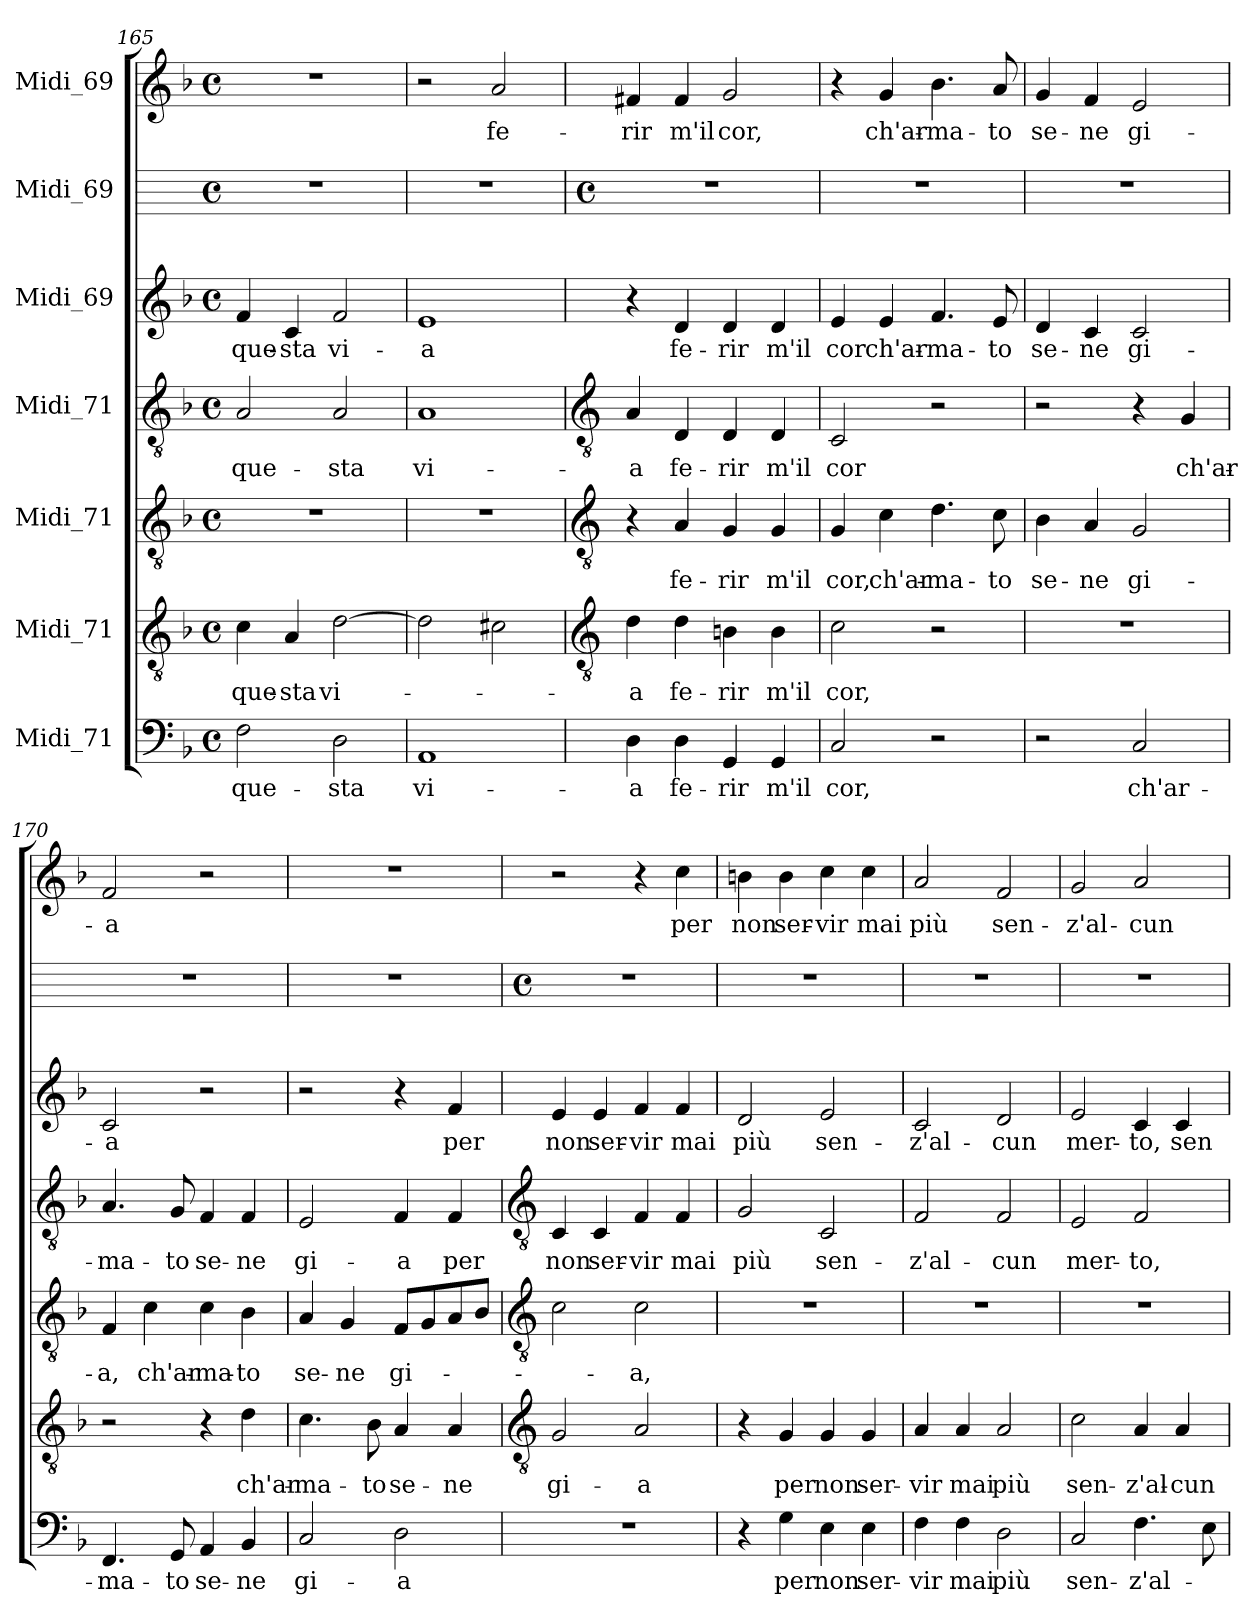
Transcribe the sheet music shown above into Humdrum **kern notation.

**kern	**text	**kern	**text	**kern	**text	**kern	**text	**kern	**text	**kern	**kern	**text
*part7	*part7	*part6	*part6	*part5	*part5	*part4	*part4	*part3	*part3	*part2	*part1	*part1
*staff7	*staff7	*staff6	*staff6	*staff5	*staff5	*staff4	*staff4	*staff3	*staff3	*staff2	*staff1	*staff1
*I"Midi_71	*	*I"Midi_71	*	*I"Midi_71	*	*I"Midi_71	*	*I"Midi_69	*	*I"Midi_69	*I"Midi_69	*
*clefF4	*	*clefGv2	*	*clefGv2	*	*clefGv2	*	*clefG2	*	*	*clefG2	*
*k[b-]	*	*k[b-]	*	*k[b-]	*	*k[b-]	*	*k[b-]	*	*	*k[b-]	*
*F:	*	*F:	*	*F:	*	*F:	*	*F:	*	*	*F:	*
*M4/4	*	*M4/4	*	*M4/4	*	*M4/4	*	*M4/4	*	*M4/4	*M4/4	*
*met(c)	*	*met(c)	*	*met(c)	*	*met(c)	*	*met(c)	*	*met(c)	*met(c)	*
=165	=165	=165	=165	=165	=165	=165	=165	=165	=165	=165	=165	=165
!	!LO:LY:b	!	!LO:LY:b	!	!	!	!LO:LY:b	!	!LO:LY:b	!	!	!
2F	que-	4c	que-	1r	.	2A	que-	4f	que-	1r	1r	.
!	!	!	!LO:LY:b	!	!	!	!	!	!LO:LY:b	!	!	!
.	.	4A	-sta	.	.	.	.	4c	-sta	.	.	.
!	!LO:LY:b	!	!LO:LY:b	!	!	!	!LO:LY:b	!	!LO:LY:b	!	!	!
2D	-sta	[2d	vi-	.	.	2A	-sta	2f	vi-	.	.	.
=166	=166	=166	=166	=166	=166	=166	=166	=166	=166	=166	=166	=166
!	!LO:LY:b	!	!	!	!	!	!LO:LY:b	!	!LO:LY:b	!	!	!
1AA	vi-	2d]	.	1r	.	1A	vi-	1e	-a	1r	2r	.
!	!	!	!	!	!	!	!	!	!	!	!	!LO:LY:b
.	.	2c#X	.	.	.	.	.	.	.	.	2a	fe-
!!LO:LB:g=z
=167	=167	=167	=167	=167	=167	=167	=167	=167	=167	=167	=167	=167
*	*	*clefGv2	*	*clefGv2	*	*clefGv2	*	*	*	*	*	*
*	*	*	*	*	*	*	*	*	*	*M4/4	*	*
*	*	*	*	*	*	*	*	*	*	*met(c)	*	*
!	!LO:LY:b	!	!LO:LY:b	!	!	!	!LO:LY:b	!	!	!	!	!LO:LY:b
4D	-a	4d	-a	4r	.	4A	-a	4r	.	1r	4f#X	-rir
!	!LO:LY:b	!	!LO:LY:b	!	!LO:LY:b	!	!LO:LY:b	!	!LO:LY:b	!	!	!LO:LY:b
4D	fe-	4d	fe-	4A	fe-	4D	fe-	4d	fe-	.	4f#	m'il
!	!LO:LY:b	!	!LO:LY:b	!	!LO:LY:b	!	!LO:LY:b	!	!LO:LY:b	!	!	!LO:LY:b
4GG	-rir	4Bn	-rir	4G	-rir	4D	-rir	4d	-rir	.	2g	cor,
!	!LO:LY:b	!	!LO:LY:b	!	!LO:LY:b	!	!LO:LY:b	!	!LO:LY:b	!	!	!
4GG	m'il	4B	m'il	4G	m'il	4D	m'il	4d	m'il	.	.	.
=168	=168	=168	=168	=168	=168	=168	=168	=168	=168	=168	=168	=168
!	!LO:LY:b	!	!LO:LY:b	!	!LO:LY:b	!	!LO:LY:b	!	!LO:LY:b	!	!	!
2C	cor,	2c	cor,	4G	cor,	2C	cor	4e	cor	1r	4r	.
!	!	!	!	!	!LO:LY:b	!	!	!	!LO:LY:b	!	!	!LO:LY:b
.	.	.	.	4c	ch'ar-	.	.	4e	ch'ar-	.	4g	ch'ar-
!	!	!	!	!	!LO:LY:b	!	!	!	!LO:LY:b	!	!	!LO:LY:b
2r	.	2r	.	4.d	-ma-	2r	.	4.f	-ma-	.	4.b-	-ma-
!	!	!	!	!	!LO:LY:b	!	!	!	!LO:LY:b	!	!	!LO:LY:b
.	.	.	.	8c	-to	.	.	8e	-to	.	8a	-to
=169	=169	=169	=169	=169	=169	=169	=169	=169	=169	=169	=169	=169
!	!	!	!	!	!LO:LY:b	!	!	!	!LO:LY:b	!	!	!LO:LY:b
2r	.	1r	.	4B-	se-	2r	.	4d	se-	1r	4g	se-
!	!	!	!	!	!LO:LY:b	!	!	!	!LO:LY:b	!	!	!LO:LY:b
.	.	.	.	4A	-ne	.	.	4c	-ne	.	4f	-ne
!	!LO:LY:b	!	!	!	!LO:LY:b	!	!	!	!LO:LY:b	!	!	!LO:LY:b
2C	ch'ar-	.	.	2G	gi-	4r	.	2c	gi-	.	2e	gi-
!	!	!	!	!	!	!	!LO:LY:b	!	!	!	!	!
.	.	.	.	.	.	4G	ch'ar-	.	.	.	.	.
=170	=170	=170	=170	=170	=170	=170	=170	=170	=170	=170	=170	=170
!	!LO:LY:b	!	!	!	!LO:LY:b	!	!LO:LY:b	!	!LO:LY:b	!	!	!LO:LY:b
4.FF	-ma-	2r	.	4F	-a,	4.A	-ma-	2c	-a	1r	2f	-a
!	!	!	!	!	!LO:LY:b	!	!	!	!	!	!	!
.	.	.	.	4c	ch'ar-	.	.	.	.	.	.	.
!	!LO:LY:b	!	!	!	!	!	!LO:LY:b	!	!	!	!	!
8GG	-to	.	.	.	.	8G	-to	.	.	.	.	.
!	!LO:LY:b	!	!	!	!LO:LY:b	!	!LO:LY:b	!	!	!	!	!
4AA	se-	4r	.	4c	-ma-	4F	se-	2r	.	.	2r	.
!	!LO:LY:b	!	!LO:LY:b	!	!LO:LY:b	!	!LO:LY:b	!	!	!	!	!
4BB-	-ne	4d	ch'ar-	4B-	-to	4F	-ne	.	.	.	.	.
=171	=171	=171	=171	=171	=171	=171	=171	=171	=171	=171	=171	=171
!	!LO:LY:b	!	!LO:LY:b	!	!LO:LY:b	!	!LO:LY:b	!	!	!	!	!
2C	gi-	4.c	-ma-	4A	se-	2E	gi-	2r	.	1r	1r	.
!	!	!	!	!	!LO:LY:b	!	!	!	!	!	!	!
.	.	.	.	4G	-ne	.	.	.	.	.	.	.
!	!	!	!LO:LY:b	!	!	!	!	!	!	!	!	!
.	.	8B-	-to	.	.	.	.	.	.	.	.	.
!	!LO:LY:b	!	!LO:LY:b	!	!LO:LY:b	!	!LO:LY:b	!	!	!	!	!
2D	-a	4A	se-	8FL	gi-	4F	-a	4r	.	.	.	.
.	.	.	.	8G	.	.	.	.	.	.	.	.
!	!	!	!LO:LY:b	!	!	!	!LO:LY:b	!	!LO:LY:b	!	!	!
.	.	4A	-ne	8A	.	4F	per	4f	per	.	.	.
.	.	.	.	8B-J	.	.	.	.	.	.	.	.
!!LO:LB:g=z
=172	=172	=172	=172	=172	=172	=172	=172	=172	=172	=172	=172	=172
*	*	*clefGv2	*	*clefGv2	*	*clefGv2	*	*	*	*	*	*
*	*	*	*	*	*	*	*	*	*	*M4/4	*	*
*	*	*	*	*	*	*	*	*	*	*met(c)	*	*
!	!	!	!LO:LY:b	!	!	!	!LO:LY:b	!	!LO:LY:b	!	!	!
1r	.	2G	gi-	2c	.	4C	non	4e	non	1r	2r	.
!	!	!	!	!	!	!	!LO:LY:b	!	!LO:LY:b	!	!	!
.	.	.	.	.	.	4C	ser-	4e	ser-	.	.	.
!	!	!	!LO:LY:b	!	!LO:LY:b	!	!LO:LY:b	!	!LO:LY:b	!	!	!
.	.	2A	-a	2c	-a,	4F	-vir	4f	-vir	.	4r	.
!	!	!	!	!	!	!	!LO:LY:b	!	!LO:LY:b	!	!	!LO:LY:b
.	.	.	.	.	.	4F	mai	4f	mai	.	4cc	per
=173	=173	=173	=173	=173	=173	=173	=173	=173	=173	=173	=173	=173
!	!	!	!	!	!	!	!LO:LY:b	!	!LO:LY:b	!	!	!LO:LY:b
4r	.	4r	.	1r	.	2G	più	2d	più	1r	4bn	non
!	!LO:LY:b	!	!LO:LY:b	!	!	!	!	!	!	!	!	!LO:LY:b
4G	per	4G	per	.	.	.	.	.	.	.	4b	ser-
!	!LO:LY:b	!	!LO:LY:b	!	!	!	!LO:LY:b	!	!LO:LY:b	!	!	!LO:LY:b
4E	non	4G	non	.	.	2C	sen-	2e	sen-	.	4cc	-vir
!	!LO:LY:b	!	!LO:LY:b	!	!	!	!	!	!	!	!	!LO:LY:b
4E	ser-	4G	ser-	.	.	.	.	.	.	.	4cc	mai
=174	=174	=174	=174	=174	=174	=174	=174	=174	=174	=174	=174	=174
!	!LO:LY:b	!	!LO:LY:b	!	!	!	!LO:LY:b	!	!LO:LY:b	!	!	!LO:LY:b
4F	-vir	4A	-vir	1r	.	2F	-z'al-	2c	-z'al-	1r	2a	più
!	!LO:LY:b	!	!LO:LY:b	!	!	!	!	!	!	!	!	!
4F	mai	4A	mai	.	.	.	.	.	.	.	.	.
!	!LO:LY:b	!	!LO:LY:b	!	!	!	!LO:LY:b	!	!LO:LY:b	!	!	!LO:LY:b
2D	più	2A	più	.	.	2F	-cun	2d	-cun	.	2f	sen-
=175	=175	=175	=175	=175	=175	=175	=175	=175	=175	=175	=175	=175
!	!LO:LY:b	!	!LO:LY:b	!	!	!	!LO:LY:b	!	!LO:LY:b	!	!	!LO:LY:b
2C	sen-	2c	sen-	1r	.	2E	mer-	2e	mer-	1r	2g	-z'al-
!	!LO:LY:b	!	!LO:LY:b	!	!	!	!LO:LY:b	!	!LO:LY:b	!	!	!LO:LY:b
4.F	-z'al-	4A	-z'al-	.	.	2F	-to,	4c	-to,	.	2a	-cun
!	!	!	!LO:LY:b	!	!	!	!	!	!LO:LY:b	!	!	!
.	.	4A	-cun	.	.	.	.	4c	sen-	.	.	.
8E	.	.	.	.	.	.	.	.	.	.	.	.
=	=	=	=	=	=	=	=	=	=	=	=	=
*-	*-	*-	*-	*-	*-	*-	*-	*-	*-	*-	*-	*-
